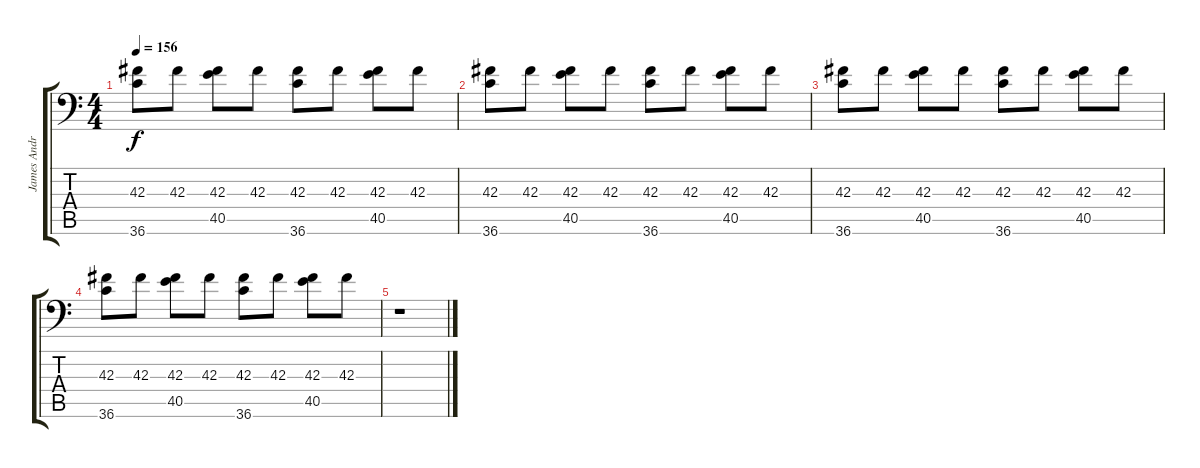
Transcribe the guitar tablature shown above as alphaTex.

\track ("James Andrews" "James Andr") {instrument acousticgrandpiano}
\staff {score tabs}
\tuning (C-1 C-1 C-1 C-1 C-1 C-1) {hide}
\ts (4 4)
\tempo 156
\clef f4
\ks c
(42.3 36.6).8{dy f} 42.3.8 (42.3 40.5).8 42.3.8 (42.3 36.6).8 42.3.8 (42.3 40.5).8 42.3.8 |
(42.3 36.6).8 42.3.8 (42.3 40.5).8 42.3.8 (42.3 36.6).8 42.3.8 (42.3 40.5).8 42.3.8 |
(42.3 36.6).8 42.3.8 (42.3 40.5).8 42.3.8 (42.3 36.6).8 42.3.8 (42.3 40.5).8 42.3.8 |
(42.3 36.6).8 42.3.8 (42.3 40.5).8 42.3.8 (42.3 36.6).8 42.3.8 (42.3 40.5).8 42.3.8 |
r.1
